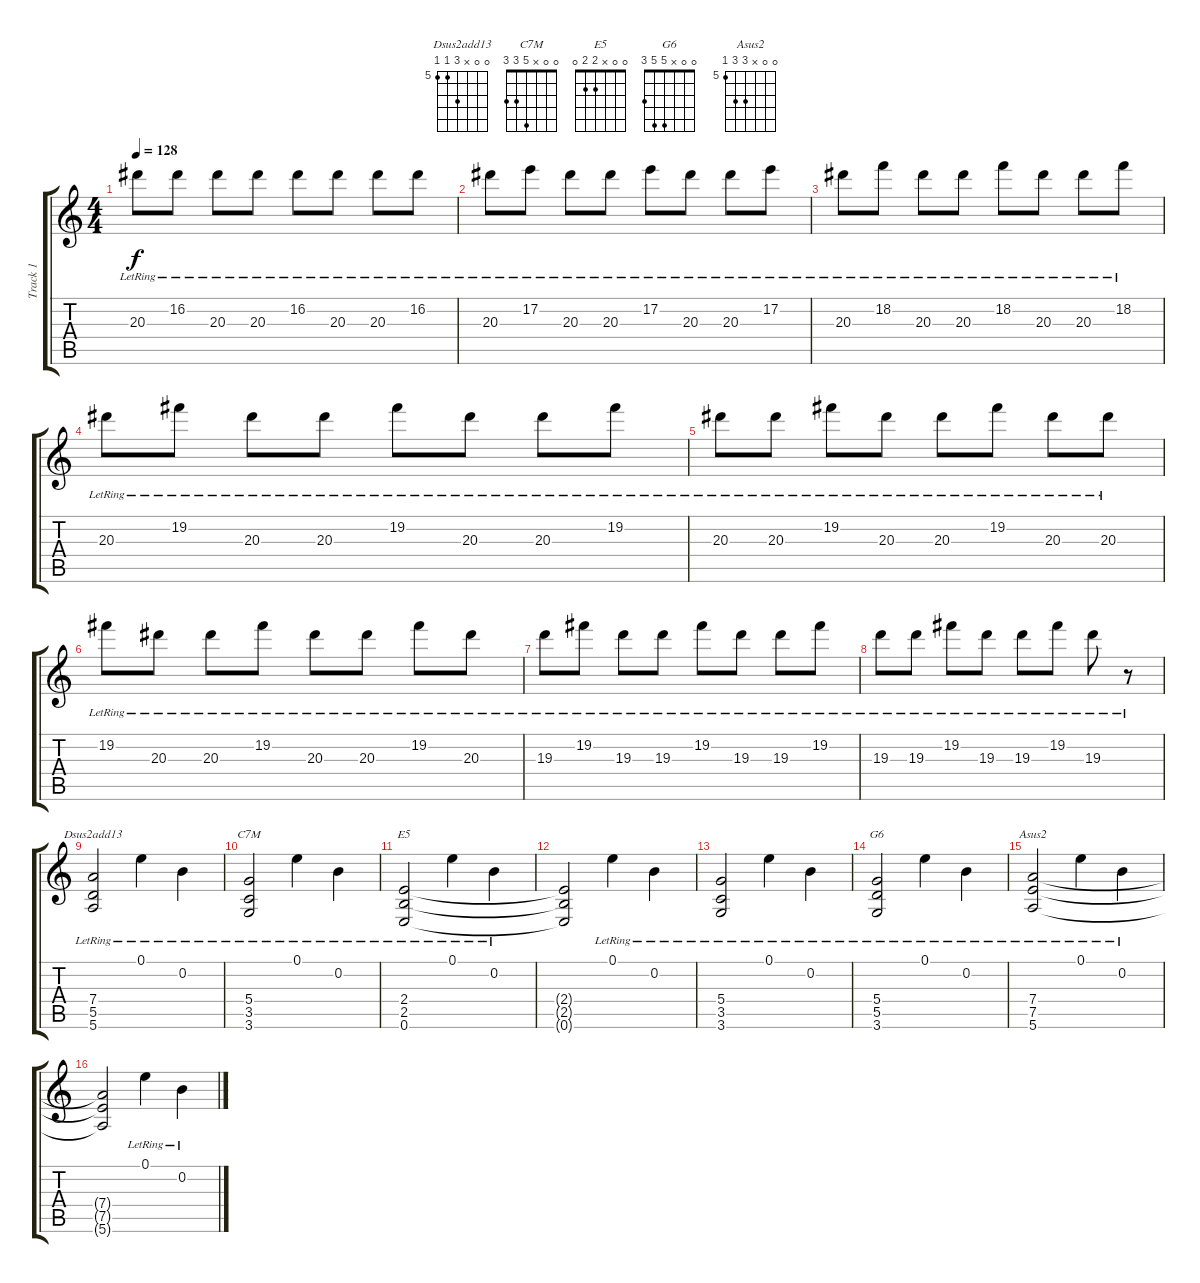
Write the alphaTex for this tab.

\track ("Track 1" "Track 1") {instrument overdrivenguitar}
\staff {score tabs}
\tuning (E4 B3 G3 D3 A2 E2) {hide}
\chord ("Dsus2add13" 0 0 x 7 5 5) {firstfret 5}
\chord ("C7M" 0 0 x 5 3 3)
\chord ("E5" 0 0 x 2 2 0)
\chord ("G6" 0 0 x 5 5 3)
\chord ("Asus2" 0 0 x 7 7 5) {firstfret 5}
\ts (4 4)
\tempo 128
\clef g2
\ks c
20.3{lr}.8{dy f} 16.2{lr}.8 20.3{lr}.8 20.3{lr}.8 16.2{lr}.8 20.3{lr}.8 20.3{lr}.8 16.2{lr}.8 |
20.3{lr}.8 17.2{lr}.8 20.3{lr}.8 20.3{lr}.8 17.2{lr}.8 20.3{lr}.8 20.3{lr}.8 17.2{lr}.8 |
20.3{lr}.8 18.2{lr}.8 20.3{lr}.8 20.3{lr}.8 18.2{lr}.8 20.3{lr}.8 20.3{lr}.8 18.2{lr}.8 |
20.3{lr}.8 19.2{lr}.8 20.3{lr}.8 20.3{lr}.8 19.2{lr}.8 20.3{lr}.8 20.3{lr}.8 19.2{lr}.8 |
20.3{lr}.8 20.3{lr}.8 19.2{lr}.8 20.3{lr}.8 20.3{lr}.8 19.2{lr}.8 20.3{lr}.8 20.3{lr}.8 |
19.2{lr}.8 20.3{lr}.8 20.3{lr}.8 19.2{lr}.8 20.3{lr}.8 20.3{lr}.8 19.2{lr}.8 20.3{lr}.8 |
19.3{lr}.8 19.2{lr}.8 19.3{lr}.8 19.3{lr}.8 19.2{lr}.8 19.3{lr}.8 19.3{lr}.8 19.2{lr}.8 |
19.3{lr}.8 19.3{lr}.8 19.2{lr}.8 19.3{lr}.8 19.3{lr}.8 19.2{lr}.8 19.3{lr}.8 r.8 |
(7.4{lr} 5.5{lr} 5.6).2{ch "Dsus2add13"} 0.1{lr}.4 0.2{lr}.4 |
(5.4{lr} 3.5{lr} 3.6).2{ch "C7M"} 0.1{lr}.4 0.2{lr}.4 |
(2.4{lr} 2.5{lr} 0.6{lr}).2{ch "E5"} 0.1{lr}.4 0.2{lr}.4 |
(2.4{t} 2.5{t} 0.6{t}).2 0.1{lr}.4 0.2{lr}.4 |
(5.4{lr} 3.5{lr} 3.6).2 0.1{lr}.4 0.2{lr}.4 |
(5.4{lr} 5.5{lr} 3.6).2{ch "G6"} 0.1{lr}.4 0.2{lr}.4 |
(7.4{lr} 7.5{lr} 5.6{lr}).2{ch "Asus2"} 0.1{lr}.4 0.2{lr}.4 |
(7.4{t} 7.5{t} 5.6{t}).2 0.1{lr}.4 0.2{lr}.4
